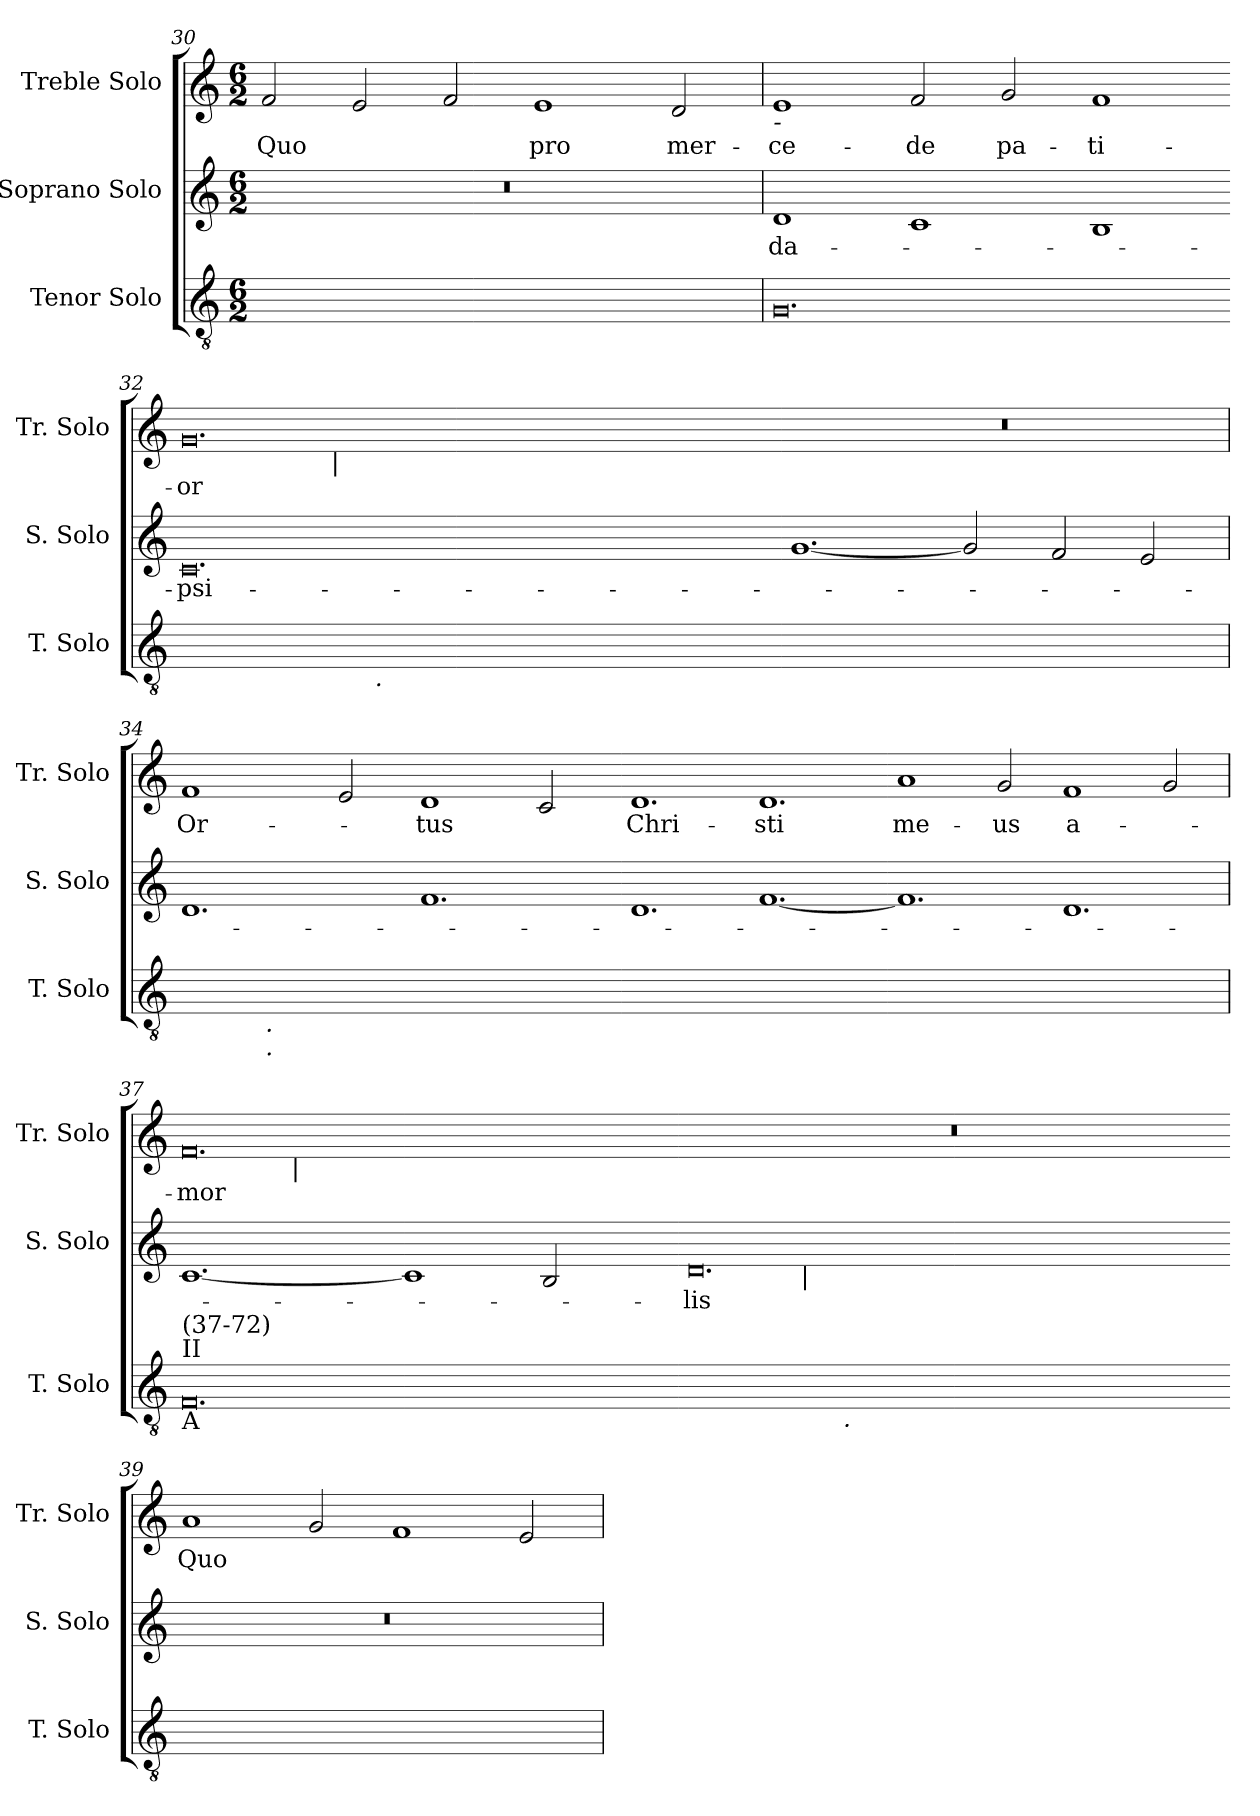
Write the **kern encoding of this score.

**kern	**kern	**text	**kern	**text
*part3	*part2	*part2	*part1	*part1
*staff3	*staff2	*staff2	*staff1	*staff1
*I"Tenor Solo	*I"Soprano Solo	*	*I"Treble Solo	*
*I'T. Solo	*I'S. Solo	*	*I'Tr. Solo	*
*clefGv2	*clefG2	*	*clefG2	*
*ITrd7c12	*	*	*	*
*k[]	*k[]	*	*k[]	*
*C:	*C:	*	*C:	*
*M6/2	*M6/2	*	*M6/2	*
=30	=30	=30	=30	=30
!	!LO:N:vis=1	!	!	!
!	!	!	!	!LO:LY:b:color=#000000
0.AAiyy]	0.r	.	2fi/	Quo
.	.	.	2ei/	.
.	.	.	2fi/	.
!	!	!	!	!LO:LY:b:color=#000000
.	.	.	1ei	pro
!	!	!	!	!LO:LY:b:color=#000000
.	.	.	2di/	mer-
!!LO:PB:g=z
=31	=31	=31	=31	=31
!	!	!LO:LY:b:color=#000000	!	!
!	!	!	!LO:TX:b:i:t=-	!
!	!	!	!	!LO:LY:b:color=#000000
0.GGi	1di	da-	1ei	-ce-
!	!	!	!	!LO:LY:b:color=#000000
.	1ci	.	2fi/	-de
!	!	!	!	!LO:LY:b:color=#000000
.	.	.	2gi/	pa-
!	!	!	!	!LO:LY:b:color=#000000
.	1Bi	.	1fi	-ti-
=32-	=32-	=32-	=32-	=32-
!	!	!LO:LY:b:color=#000000	!	!
!	!	!	!	!LO:LY:b:color=#000000
*^	*	*	*^	*
[<0.CCiyy	2ryy	0.ci	-psi-	0.gi	2ryy	-or
.	8ryy	.	.	.	8ryy	.
.	16ryy	.	.	.	32ryy	.
.	.	.	.	.	256..ryy	.
!	!	!	!	!	!LO:TX:b:i:t=|	!
.	.	.	.	.	1ryy	.
.	32ryy	.	.	.	.	.
.	64ryy	.	.	.	.	.
.	512ryy	.	.	.	.	.
!	!LO:TX:b:i:t=.	!	!	!	!	!
.	1ryy	.	.	.	.	.
.	.	.	.	.	1ryy	.
.	1ryy	.	.	.	.	.
.	.	.	.	.	4ryy	.
.	4ryy	.	.	.	.	.
.	.	.	.	.	16ryy	.
.	.	.	.	.	64ryy	.
.	128..ryy	.	.	.	.	.
.	.	.	.	.	128ryy	.
.	.	.	.	.	1024ryy	.
=33-	=33-	=33-	=33-	=33-	=33-	=33-
!	!	!	!	!LO:N:vis=1	!	!
*v	*v	*	*	*v	*v	*
0.CCiyy]	[<1.gi	.	0.r	.
.	2gi/]	.	.	.
.	2fi/	.	.	.
.	2ei/	.	.	.
=34	=34	=34	=34	=34
!	!	!	!	!LO:LY:b:color=#000000
*^	*	*	*	*
[<0.DDiyy	4ryy	1.di	.	1fi	Or-
.	8ryy	.	.	.	.
.	32ryy	.	.	.	.
!	!LO:TX:b:i:t=.	!	!	!	!
!	!LO:TX:b:i:t=.	!	!	!	!
.	1ryy	.	.	.	.
.	.	.	.	2ei/	.
.	1ryy	.	.	.	.
!	!	!	!	!	!LO:LY:b:color=#000000
.	.	1.fi	.	1di	-tus
.	2ryy	.	.	.	.
.	.	.	.	2ci/	.
.	16.ryy	.	.	.	.
*v	*v	*	*	*	*
=35-	=35-	=35-	=35-	=35-
*^	*	*	*	*
!	!	!	!	!	!LO:LY:b:color=#000000
*v	*v	*	*	*	*
0.DDiyy_<	1.di	.	1.di	Chri-
!	!	!	!	!LO:LY:b:color=#000000
.	[<1.fi	.	1.di	-sti
=36-	=36-	=36-	=36-	=36-
!	!	!	!	!LO:LY:b:color=#000000
0.DDiyy]	1.fi]	.	1ai	me-
!	!	!	!	!LO:LY:b:color=#000000
.	.	.	2gi/	-us
!	!	!	!	!LO:LY:b:color=#000000
.	1.di	.	1fi	a-
.	.	.	2gi/	.
!!LO:LB:g=z
=37	=37	=37	=37	=37
!	!	!	!LO:TX:b:i:t=-	!
!LO:TX:b:t=A	!	!	!	!
!LO:TX:t=II	!	!	!	!
!LO:TX:t=(37-72)	!	!	!	!
!	!	!	!	!LO:LY:b:color=#000000
*	*	*	*^	*
0.FFi	[<1.ci	.	0.fi	2ryy	-mor
.	.	.	.	16ryy	.
.	.	.	.	128...ryy	.
!	!	!	!	!LO:TX:b:i:t=|	!
.	.	.	.	1ryy	.
.	1ci]	.	.	.	.
.	.	.	.	1ryy	.
.	2Bi/	.	.	.	.
.	.	.	.	4ryy	.
.	.	.	.	8ryy	.
.	.	.	.	32ryy	.
.	.	.	.	64ryy	.
.	.	.	.	1024ryy	.
*	*	*	*v	*v	*
=38-	=38-	=38-	=38-	=38-
*	*	*	*^	*
!	!	!LO:LY:b:color=#000000	!LO:N:vis=1	!	!
*^	*^	*	*v	*v	*
[<0.DDiyy	2ryy	0.di	2ryy	-lis	0.r	.
.	8ryy	.	16ryy	.	.	.
.	.	.	64.ryy	.	.	.
!	!	!	!LO:TX:b:i:t=|	!	!	!
.	.	.	1ryy	.	.	.
.	32ryy	.	.	.	.	.
.	64ryy	.	.	.	.	.
.	512ryy	.	.	.	.	.
!	!LO:TX:b:i:t=.	!	!	!	!	!
.	1ryy	.	.	.	.	.
.	.	.	1ryy	.	.	.
.	1ryy	.	.	.	.	.
.	.	.	4ryy	.	.	.
.	4ryy	.	.	.	.	.
.	.	.	8ryy	.	.	.
.	16ryy	.	.	.	.	.
.	.	.	32ryy	.	.	.
.	128..ryy	.	.	.	.	.
.	.	.	128ryy	.	.	.
=39-	=39-	=39-	=39-	=39-	=39-	=39-
!	!	!LO:N:vis=1	!	!	!	!
*v	*v	*	*	*	*	*
*	*v	*v	*	*	*
*^	*^	*	*	*
!	!	!	!	!	!	!LO:LY:b:color=#000000
*v	*v	*	*	*	*	*
*	*v	*v	*	*	*
0.DDiyy]	0.r	.	1ai	Quo
.	.	.	2gi/	.
.	.	.	1fi	.
.	.	.	2ei/	.
=	=	=	=	=
*-	*-	*-	*-	*-
